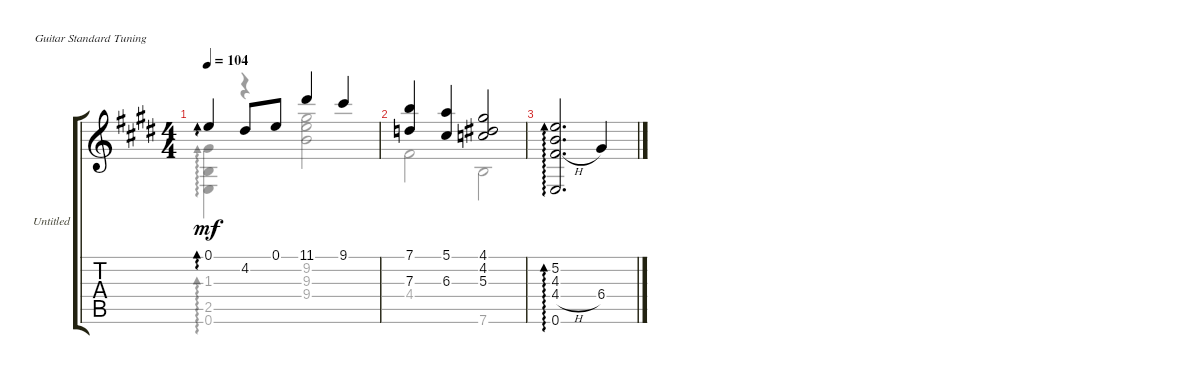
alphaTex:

\bracketExtendMode groupsimilarinstruments
\firstSystemTrackNameOrientation horizontal
\otherSystemsTrackNameOrientation horizontal
\track ("Untitled" "Untitled") {instrument acousticguitarnylon}
\staff {score tabs}
\tuning (E4 B3 G3 D3 A2 E2)
\voice
\ts (4 4)
\tempo 104
\clef g2
\ks e
0.1.4{ad 0 dy mf} 4.2.8 0.1.8 11.1.4 9.1.4 |
(7.1 7.3).4 (5.1 6.3).4 (4.1 4.2 5.3).2 |
(5.2 4.3 4.4{h} 0.6).2{d ad 0} 6.4.4
\voice
\clef g2
\ottava regular
\simile none
\ks e
(1.3 2.5 0.6).4{ad 0 dy mf} r.4 (9.2 9.3 9.4).2 |
4.4.2 7.6.2 |
